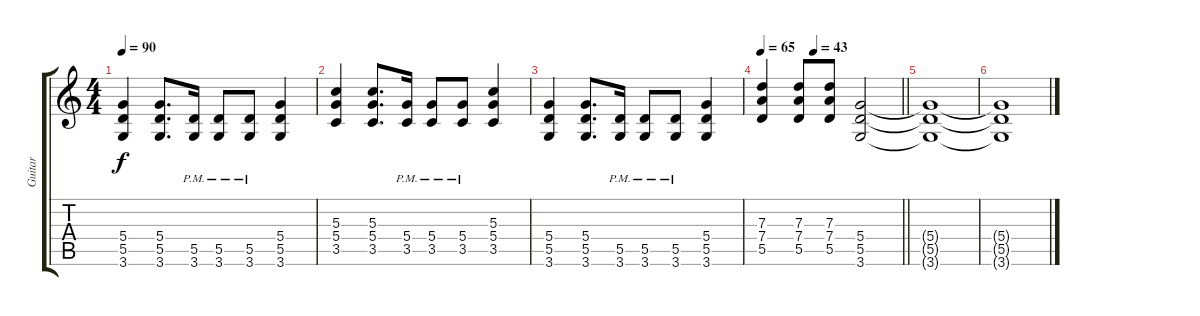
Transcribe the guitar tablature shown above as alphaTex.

\track ("Guitar" "Guitar") {instrument distortionguitar}
\staff {score tabs}
\tuning (E4 B3 G3 D3 A2 E2) {hide}
\ts (4 4)
\tempo 90
\clef g2
\ks c
(5.4 5.5 3.6).4{dy f} (5.4 5.5 3.6).8{d} (5.5{pm} 3.6{pm}).16 (5.5{pm} 3.6{pm}).8 (5.5{pm} 3.6{pm}).8 (5.4 5.5 3.6).4 |
(5.3 5.4 3.5).4 (5.3 5.4 3.5).8{d} (5.4{pm} 3.5{pm}).16 (5.4{pm} 3.5{pm}).8 (5.4{pm} 3.5{pm}).8 (5.3 5.4 3.5).4 |
(5.4 5.5 3.6).4 (5.4 5.5 3.6).8{d} (5.5{pm} 3.6{pm}).16 (5.5{pm} 3.6{pm}).8 (5.5{pm} 3.6{pm}).8 (5.4 5.5 3.6).4 |
\tempo 65
\tempo (43 0.375)
\barLineRight lightlight
(7.3 7.4 5.5).4 (7.3 7.4 5.5).8 (7.3 7.4 5.5).8 (5.4 5.5 3.6).2 |
(5.4{t} 5.5{t} 3.6{t}).1{volume 0} |
(5.4{t} 5.5{t} 3.6{t}).1
